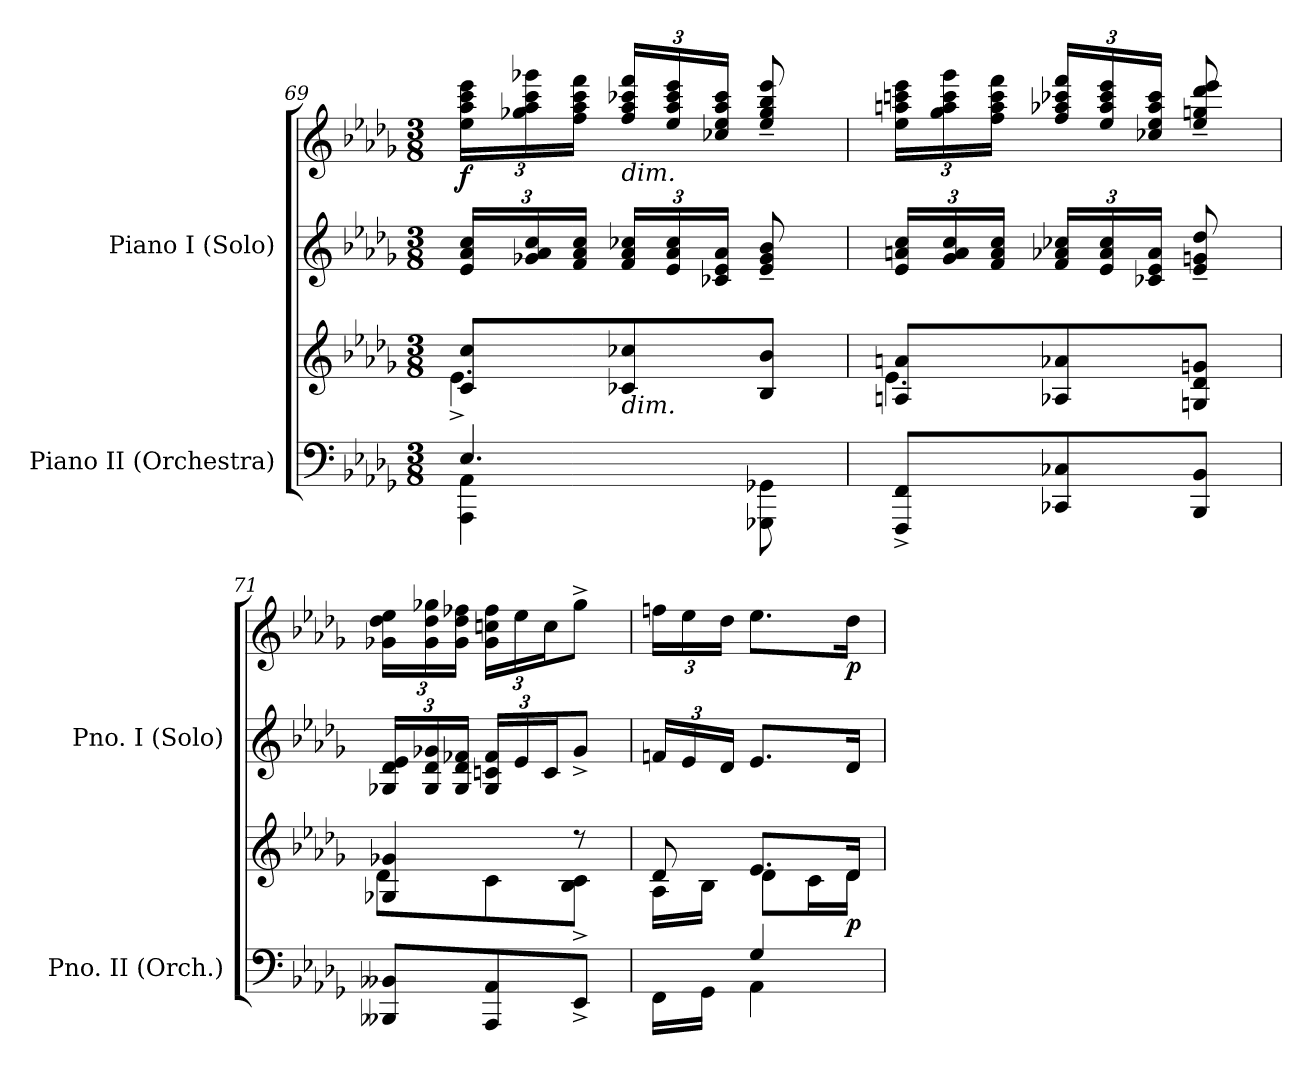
**kern	**kern	**dynam	**kern	**kern	**dynam
*part2	*part2	*part2	*part1	*part1	*part1
*staff4	*staff3	*staff3/4	*staff2	*staff1	*staff1/2
*I"Piano II (Orchestra)	*	*	*I"Piano I (Solo)	*	*
*I'Pno. II (Orch.)	*	*	*I'Pno. I (Solo)	*	*
*clefF4	*clefG2	*	*clefG2	*clefG2	*
*k[b-e-a-d-g-]	*k[b-e-a-d-g-]	*	*k[b-e-a-d-g-]	*k[b-e-a-d-g-]	*
*M3/8	*M3/8	*	*M3/8	*M3/8	*
*MM26	*MM26	*	*MM26	*MM26	*
=69	=69	=69	=69	=69	=69
*^	*^	*	*	*	*
*	*	*	*	*	*Xbrackettup	*Xbrackettup	*
!	!	!	!	!	!	!	!LO:DY:b
4.E-/	4AAA-\ 4AA-\	8c/ 8cc/L	4.e-^\	.	24e-/ 24a-/ 24cc/LL	24ee-\ 24aa-\ 24ccc\ 24eee-\LL	f
.	.	.	.	.	24g-X/ 24a-/ 24cc/	24gg-X\ 24aa-\ 24ccc\ 24ggg-X\	.
.	.	.	.	.	24f/ 24a-/ 24cc/JJ	24ff\ 24aa-\ 24ccc\ 24fff\JJ	.
!	!	!	!	!	!	!LO:TX:b:i:t=dim.	!
!	!	!LO:TX:b:i:t=dim.	!	!	!	!	!
.	.	8c-X/ 8cc-X/	.	.	24f/ 24a-/ 24cc-X/LL	24ff/ 24aa-/ 24ccc-X/ 24fff/LL	.
.	.	.	.	.	24e-/ 24a-/ 24cc-/	24ee-/ 24aa-/ 24ccc-/ 24eee-/	.
.	.	.	.	.	24c-X/ 24e-/ 24a-/JJ	24cc-X/ 24ee-/ 24aa-/ 24ccc-/JJ	.
*	*	*	*	*	*	*MM22	*
.	8GGG-X\ 8GG-X\	8B-/ 8b-/J	.	.	8e-/~ 8g-/~ 8b-/~	8ee-/~ 8gg-/~ 8bb-/~ 8eee-/~	.
*v	*v	*	*	*	*	*	*
=70	=70	=70	=70	=70	=70	=70
*	*	*	*	*	*MM26	*
8FFF/^ 8FF/^L	8An/ 8an/L	4.e-\	.	24e-/ 24an/ 24cc/LL	24ee-\ 24aan\ 24cccn\ 24eee-\LL	.
.	.	.	.	24g-/ 24a/ 24cc/	24gg-\ 24aa\ 24ccc\ 24ggg-\	.
.	.	.	.	24f/ 24a/ 24cc/JJ	24ff\ 24aa\ 24ccc\ 24fff\JJ	.
8CC-X/ 8C-X/	8A-X/ 8a-X/	.	.	24f/ 24a-X/ 24cc-X/LL	24ff/ 24aa-X/ 24ccc-X/ 24fff/LL	.
.	.	.	.	24e-/ 24a-/ 24cc-/	24ee-/ 24aa-/ 24ccc-/ 24eee-/	.
.	.	.	.	24c-X/ 24e-/ 24a-/JJ	24cc-X/ 24ee-/ 24aa-/ 24ccc-/JJ	.
*	*	*	*	*	*MM22	*
8BBB-/ 8BB-/J	8Gn/ 8d-/ 8gn/J	.	.	8e-/~ 8gn/~ 8dd-/~	8ee-/~ 8ggn/~ 8ddd-/~ 8eee-/~	.
=71	=71	=71	=71	=71	=71	=71
*	*	*	*	*	*MM26	*
8BBB--X/ 8BB--X/L	4G-X/ 4g-X/	8d-\L	.	24G-X/ 24d-/ 24e-/LL	24g-X\ 24dd-\ 24ee-\LL	.
.	.	.	.	24G-/ 24d-/ 24g-X/	24g-\ 24dd-\ 24gg-X\	.
.	.	.	.	24G-/ 24d-/ 24f-X/JJ	24g-\ 24dd-\ 24ff-X\JJ	.
8AAA-/ 8AA-/	.	8c\	.	24G-/ 24cn/ 24f-/LL	24g-\ 24ccn\ 24ff-\LL	.
.	.	.	.	24e-/	24ee-\	.
.	.	.	.	24c/J	24cc\J	.
8EE-^/J	8r	8B-\^ 8c\^J	.	8g-^/J	8gg-^\J	.
=72	=72	=72	=72	=72	=72	=72
*^	*	*	*	*	*	*
16FF\LL	8ryy	8d-/	16A-\LL	.	24fn/LL	24ffn\LL	.
.	.	.	.	.	24e-/	24ee-\	.
16GG-\JJ	.	.	16B-\JJ	.	.	.	.
.	.	.	.	.	24d-/JJ	24dd-\JJ	.
4G-/	4AA-\	8.e-/L	8d-\L	.	8.e-/L	8.ee-\L	.
.	.	.	16c\L	.	.	.	.
!	!	!	!	!LO:DY:b	!	!	!LO:DY:b
.	.	16d-/Jk	16d-\JJ	p	16d-/Jk	16dd-\Jk	p
*v	*v	*	*	*	*	*	*
*	*v	*v	*	*	*	*
=	=	=	=	=	=
*-	*-	*-	*-	*-	*-
